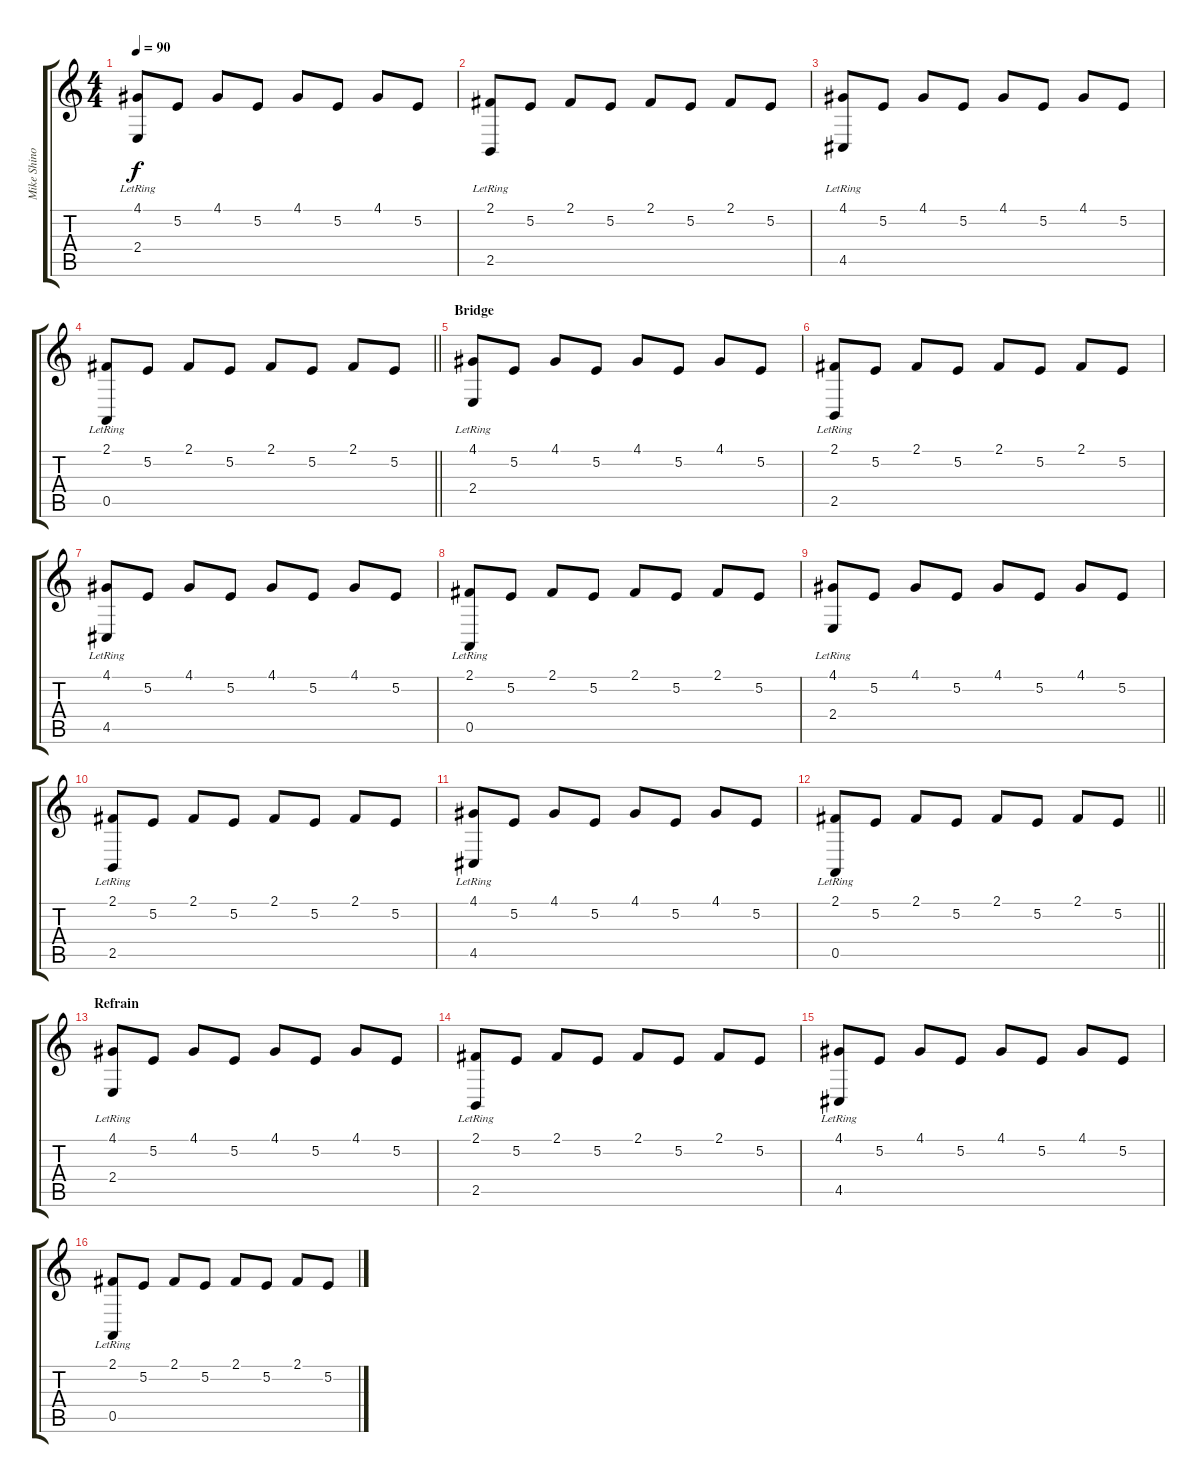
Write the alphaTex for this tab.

\track ("Mike Shinoda - Piano" "Mike Shino") {instrument acousticgrandpiano}
\staff {score tabs}
\tuning (E4 B3 G3 D3 A2 E2) {hide}
\ts (4 4)
\tempo 90
\clef g2
\ks c
(4.1 2.4{lr}).8{dy f} 5.2.8 4.1.8 5.2.8 4.1.8 5.2.8 4.1.8 5.2.8 |
(2.1 2.5{lr}).8 5.2.8 2.1.8 5.2.8 2.1.8 5.2.8 2.1.8 5.2.8 |
(4.1 4.5{lr}).8 5.2.8 4.1.8 5.2.8 4.1.8 5.2.8 4.1.8 5.2.8 |
\barLineRight lightlight
(2.1 0.5{lr}).8 5.2.8 2.1.8 5.2.8 2.1.8 5.2.8 2.1.8 5.2.8 |
\section ("" "Bridge")
(4.1 2.4{lr}).8 5.2.8 4.1.8 5.2.8 4.1.8 5.2.8 4.1.8 5.2.8 |
(2.1 2.5{lr}).8 5.2.8 2.1.8 5.2.8 2.1.8 5.2.8 2.1.8 5.2.8 |
(4.1 4.5{lr}).8 5.2.8 4.1.8 5.2.8 4.1.8 5.2.8 4.1.8 5.2.8 |
(2.1 0.5{lr}).8 5.2.8 2.1.8 5.2.8 2.1.8 5.2.8 2.1.8 5.2.8 |
(4.1 2.4{lr}).8 5.2.8 4.1.8 5.2.8 4.1.8 5.2.8 4.1.8 5.2.8 |
(2.1 2.5{lr}).8 5.2.8 2.1.8 5.2.8 2.1.8 5.2.8 2.1.8 5.2.8 |
(4.1 4.5{lr}).8 5.2.8 4.1.8 5.2.8 4.1.8 5.2.8 4.1.8 5.2.8 |
\barLineRight lightlight
(2.1 0.5{lr}).8 5.2.8 2.1.8 5.2.8 2.1.8 5.2.8 2.1.8 5.2.8 |
\section ("" "Refrain")
(4.1 2.4{lr}).8 5.2.8 4.1.8 5.2.8 4.1.8 5.2.8 4.1.8 5.2.8 |
(2.1 2.5{lr}).8 5.2.8 2.1.8 5.2.8 2.1.8 5.2.8 2.1.8 5.2.8 |
(4.1 4.5{lr}).8 5.2.8 4.1.8 5.2.8 4.1.8 5.2.8 4.1.8 5.2.8 |
(2.1 0.5{lr}).8 5.2.8 2.1.8 5.2.8 2.1.8 5.2.8 2.1.8 5.2.8
